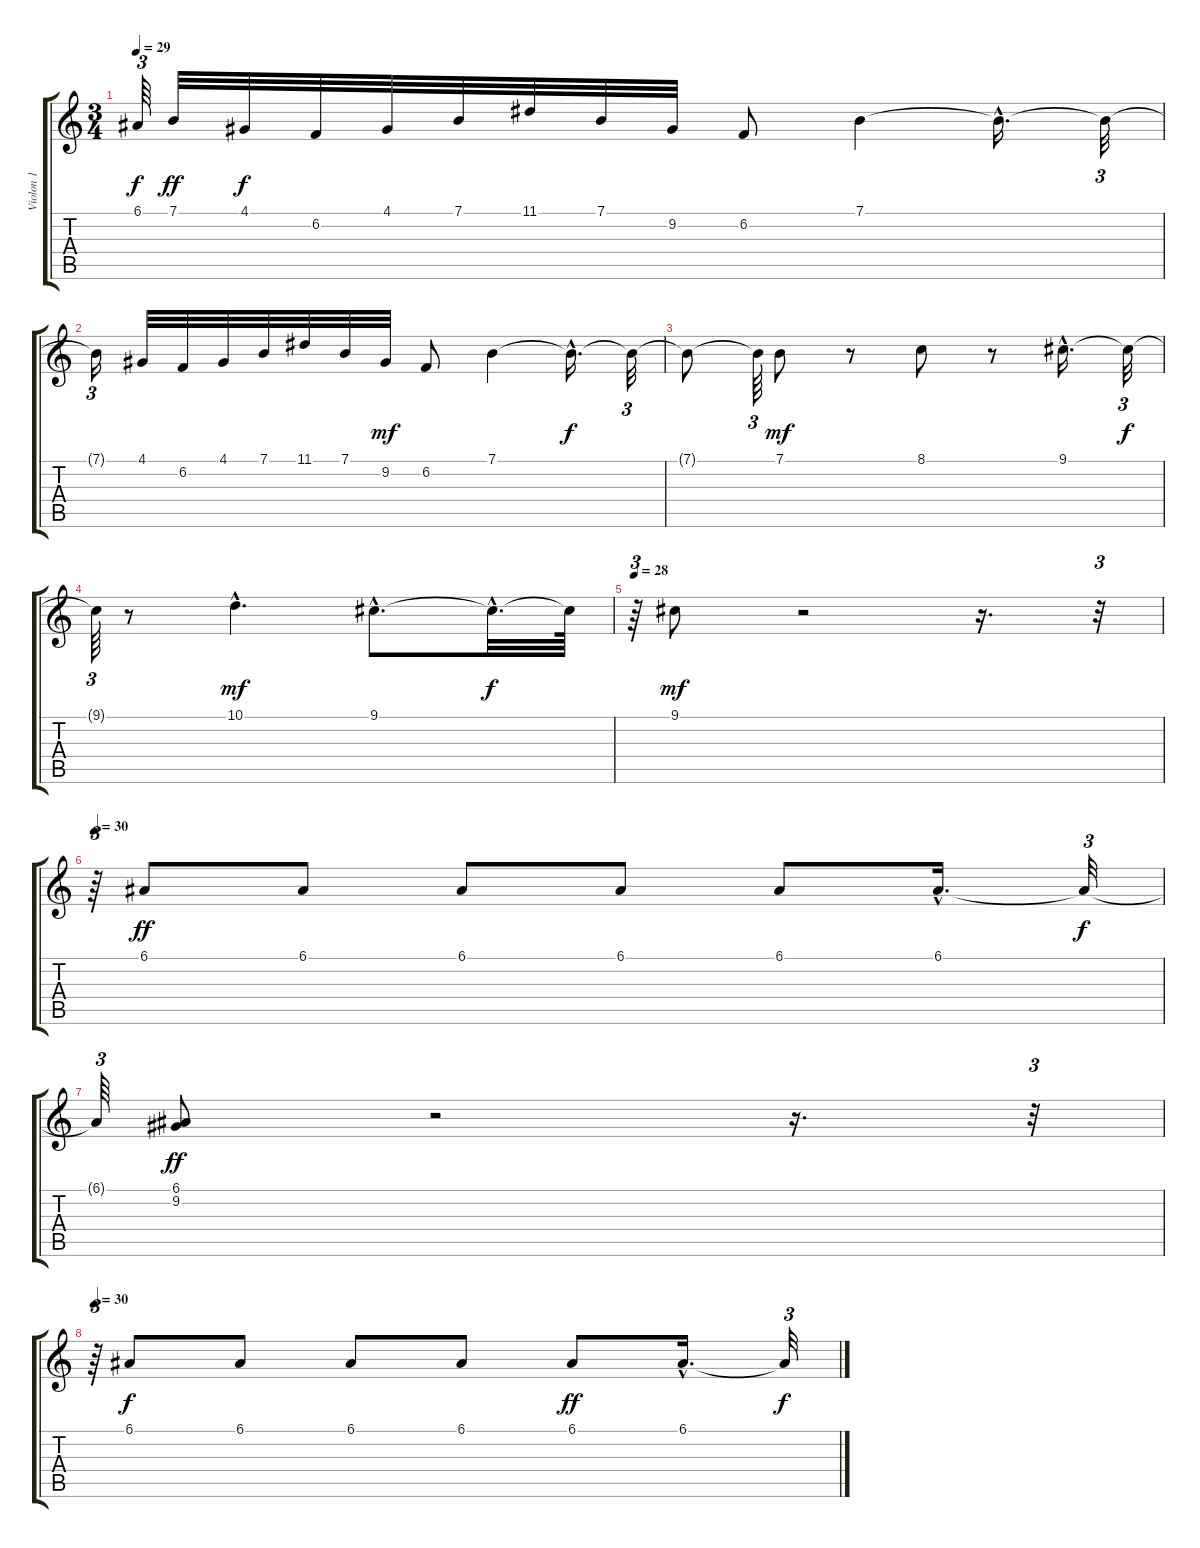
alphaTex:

\track ("Violon 1" "Violon 1") {instrument violin}
\staff {score tabs}
\tuning (E4 B3 G3 D3 A2 E2) {hide}
\ts (3 4)
\tempo 29
\clef g2
\ks c
6.1{t}.64{tu (3 2) dy f} 7.1.32{dy ff} 4.1.32{dy f} 6.2.32 4.1.32 7.1.32 11.1.32 7.1.32 9.2.32 6.2.8 7.1.4 7.1{hac t}.16{d} 7.1{t}.32{tu (3 2)} |
7.1{t}.16{tu (3 2)} 4.1.32 6.2.32 4.1.32 7.1.32 11.1.32 7.1.32 9.2.32{dy mf} 6.2.8 7.1.4 7.1{hac t}.16{d dy f} 7.1{t}.32{tu (3 2)} |
7.1{t}.8 7.1{t}.64{tu (3 2)} 7.1.8{dy mf} r.8 8.1.8 r.8 9.1{hac}.16{d} 9.1{t}.32{tu (3 2) dy f} |
9.1{t}.64{tu (3 2)} r.8 10.1{hac}.4{d dy mf} 9.1{hac}.8{d} 9.1{hac t}.32{d dy f} 9.1{t}.64 |
\tempo 28
r.64{tu (3 2)} 9.1.8{dy mf} r.2 r.16{d} r.32{tu (3 2)} |
\tempo 30
r.64{tu (3 2)} 6.1.8{dy ff} 6.1.8 6.1.8 6.1.8 6.1.8 6.1{hac}.16{d} 6.1{t}.32{tu (3 2) dy f} |
6.1{t}.64{tu (3 2)} (6.1 9.2).8{dy ff} r.2 r.16{d} r.32{tu (3 2)} |
\tempo 30
r.64{tu (3 2)} 6.1.8{dy f} 6.1.8 6.1.8 6.1.8 6.1.8{dy ff} 6.1{hac}.16{d} 6.1{t}.32{tu (3 2) dy f}
